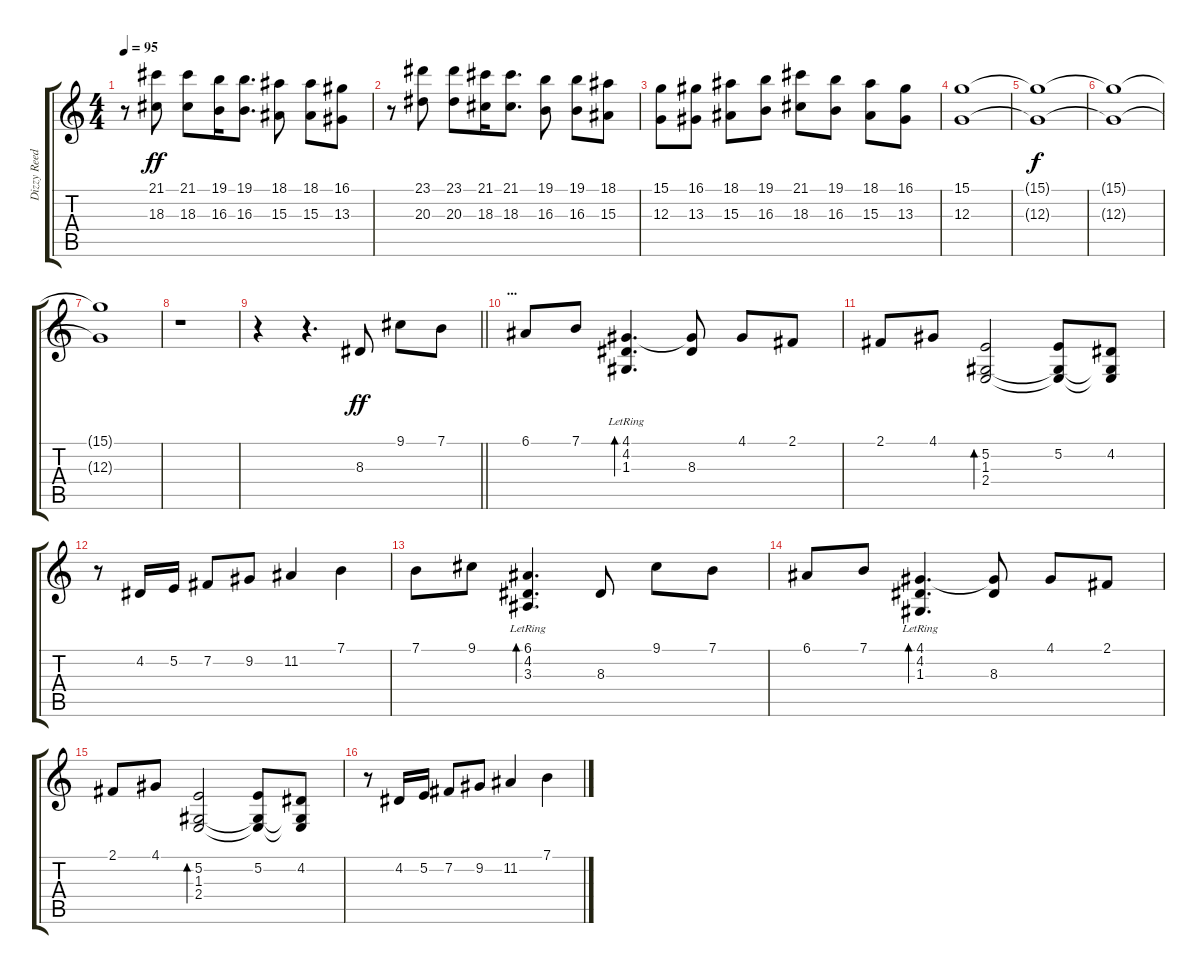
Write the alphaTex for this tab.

\track ("Dizzy Reed - Piano R'" "Dizzy Reed") {instrument acousticgrandpiano}
\staff {score tabs}
\tuning (E4 B3 G3 D3 A2 E2) {hide}
\ts (4 4)
\tempo 95
\clef g2
\ks c
r.8{dy ff} (21.1 18.3).8 (21.1 18.3).8 (19.1 16.3).16 (19.1 16.3).8{d} (18.1 15.3).8 (18.1 15.3).8 (16.1 13.3).8 |
r.8 (23.1 20.3).8 (23.1 20.3).8 (21.1 18.3).16 (21.1 18.3).8{d} (19.1 16.3).8 (19.1 16.3).8 (18.1 15.3).8 |
(15.1 12.3).8 (16.1 13.3).8 (18.1 15.3).8 (19.1 16.3).8 (21.1 18.3).8 (19.1 16.3).8 (18.1 15.3).8 (16.1 13.3).8 |
(15.1 12.3).1 |
(15.1{t} 12.3{t}).1{dy f} |
(15.1{t} 12.3{t}).1 |
(15.1{t} 12.3{t}).1 |
r.1 |
\barLineRight lightlight
r.4 r.4{d} 8.3.8{dy ff} 9.1.8 7.1.8 |
\section ("" "...")
6.1.8 7.1.8 (4.1 4.2{lr} 1.3).4{d bd 120} (4.1{t} 8.3).8 4.1.8 2.1.8 |
2.1.8 4.1.8 (5.2 1.3 2.4).2{bd 120} (5.2 1.3{t} 2.4{t}).8 (4.2 1.3{t} 2.4{t}).8 |
r.8 4.2.16 5.2.16 7.2.8 9.2.8 11.2.4 7.1.4 |
7.1.8 9.1.8 (6.1{lr} 4.2{lr} 3.3).4{d bd 120} 8.3.8 9.1.8 7.1.8 |
6.1.8 7.1.8 (4.1 4.2{lr} 1.3).4{d bd 120} (4.1{t} 8.3).8 4.1.8 2.1.8 |
2.1.8 4.1.8 (5.2 1.3 2.4).2{bd 120} (5.2 1.3{t} 2.4{t}).8 (4.2 1.3{t} 2.4{t}).8 |
r.8 4.2.16 5.2.16 7.2.8 9.2.8 11.2.4 7.1.4
